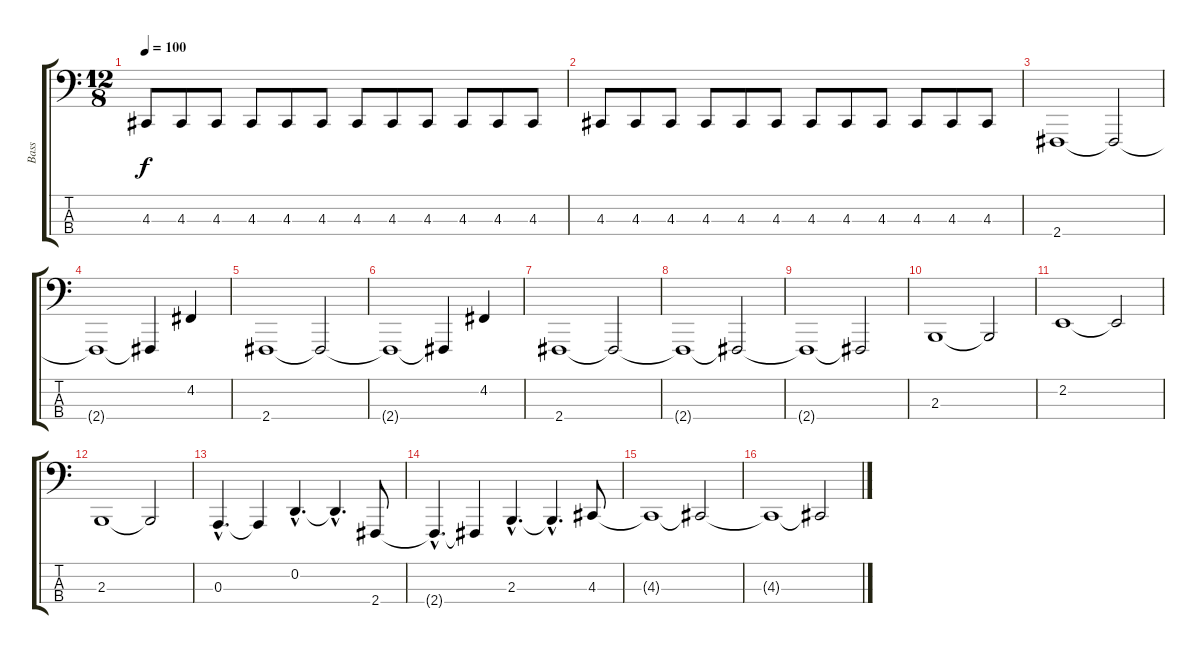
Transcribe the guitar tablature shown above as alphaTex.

\track ("Bass" "Bass") {instrument altosax}
\staff {score tabs}
\tuning (G2 D2 A1 E1) {hide}
\ts (12 8)
\tempo 100
\clef f4
\ks c
4.3.8{dy f} 4.3.8 4.3.8 4.3.8 4.3.8 4.3.8 4.3.8 4.3.8 4.3.8 4.3.8 4.3.8 4.3.8 |
4.3.8 4.3.8 4.3.8 4.3.8 4.3.8 4.3.8 4.3.8 4.3.8 4.3.8 4.3.8 4.3.8 4.3.8 |
2.4.1 2.4{t}.2 |
2.4{t}.1 2.4{t}.4 4.2.4 |
2.4.1 2.4{t}.2 |
2.4{t}.1 2.4{t}.4 4.2.4 |
2.4.1 2.4{t}.2 |
2.4{t}.1 2.4{t}.2 |
2.4{t}.1 2.4{t}.2 |
2.3.1 2.3{t}.2 |
2.2.1 2.2{t}.2 |
2.3.1 2.3{t}.2 |
0.3{hac}.4{d} 0.3{t}.4 0.2{hac}.4{d} 0.2{hac t}.4{d} 2.4.8 |
2.4{hac t}.4{d} 2.4{t}.4 2.3{hac}.4{d} 2.3{hac t}.4{d} 4.3.8 |
4.3{t}.1 4.3{t}.2 |
4.3{t}.1 4.3{t}.2
